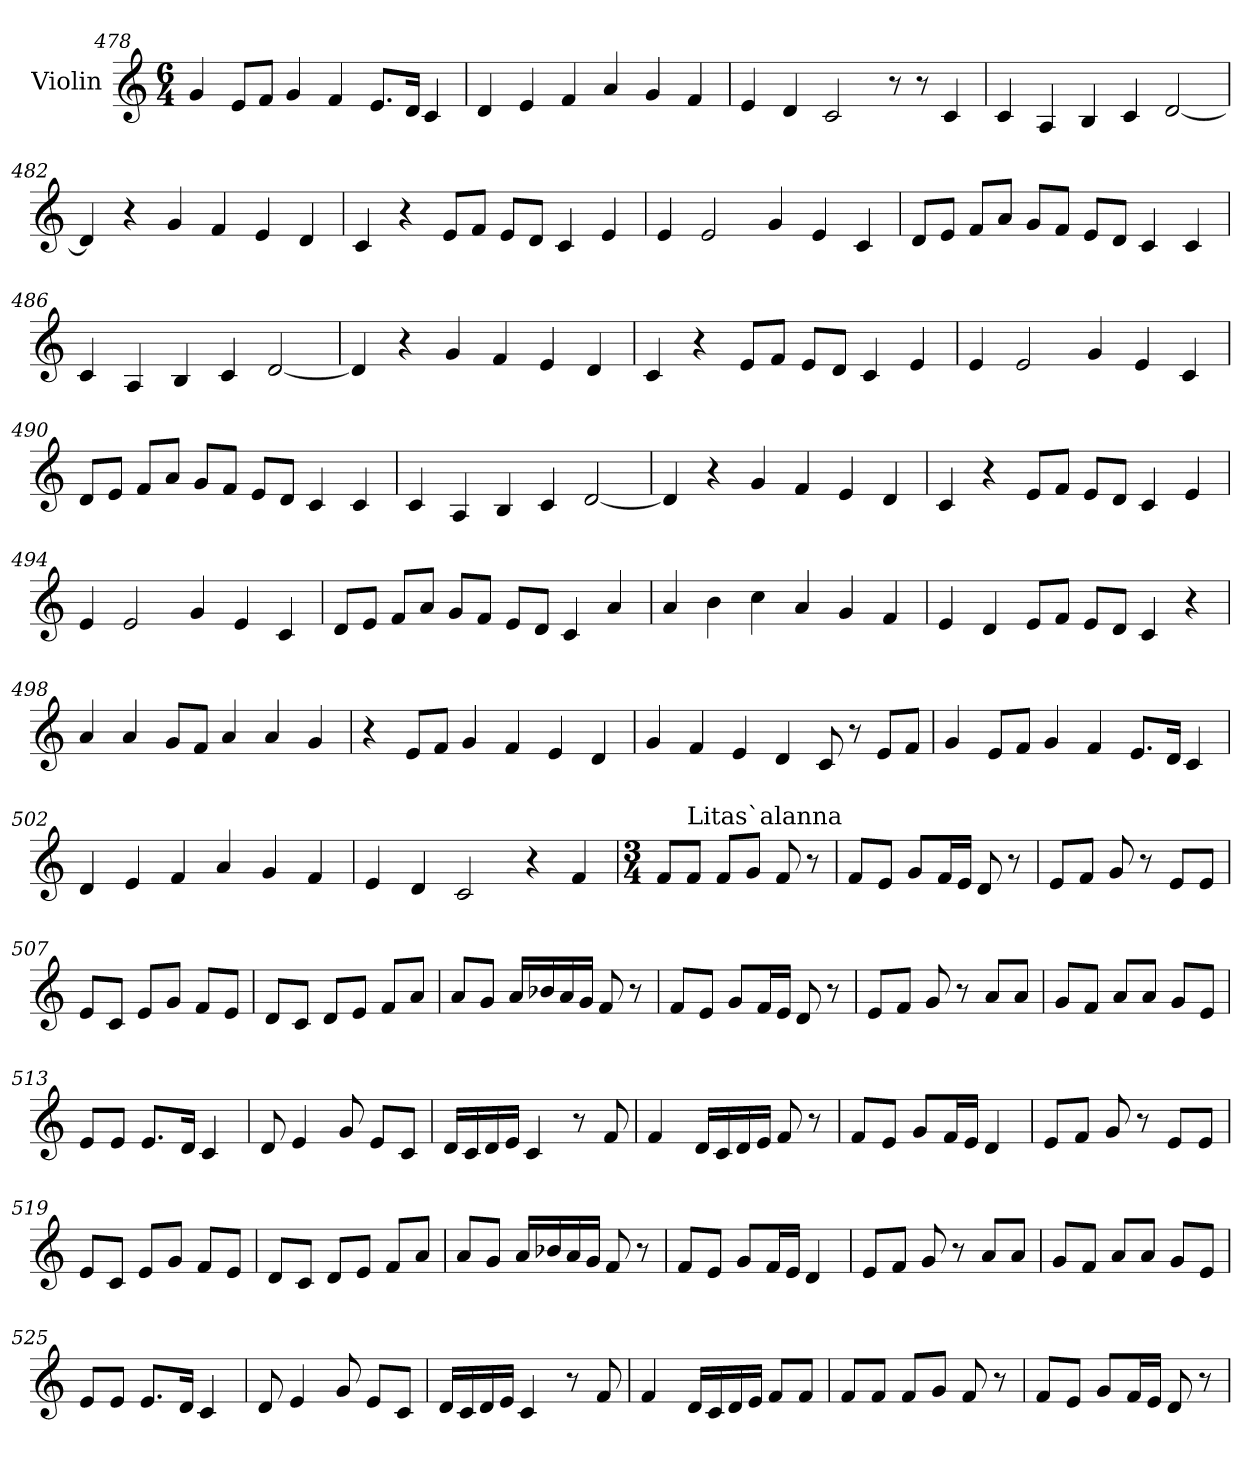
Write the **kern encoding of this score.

**kern
*part1
*staff1
*I"Violin
*clefG2
*k[]
*C:
*M6/4
=478
4g/
8e/L
8f/J
4g/
4f/
8.e/L
16d/Jk
4c/
!!LO:PB:g=z
=479
4d/
4e/
4f/
4a/
4g/
4f/
=480
4e/
4d/
2c/
8r
8r
4c/
!!LO:PB:g=z
=481
4c/
4A/
4B/
4c/
[2d/
=482
4d/]
4r
4g/
4f/
4e/
4d/
!!LO:PB:g=z
=483
4c/
4r
8e/L
8f/J
8e/L
8d/J
4c/
4e/
=484
4e/
2e/
4g/
4e/
4c/
!!LO:PB:g=z
=485
8d/L
8e/J
8f/L
8a/J
8g/L
8f/J
8e/L
8d/J
4c/
4c/
=486
4c/
4A/
4B/
4c/
[2d/
!!LO:PB:g=z
=487
4d/]
4r
4g/
4f/
4e/
4d/
=488
4c/
4r
8e/L
8f/J
8e/L
8d/J
4c/
4e/
!!LO:PB:g=z
=489
4e/
2e/
4g/
4e/
4c/
=490
8d/L
8e/J
8f/L
8a/J
8g/L
8f/J
8e/L
8d/J
4c/
4c/
!!LO:PB:g=z
=491
4c/
4A/
4B/
4c/
[2d/
=492
4d/]
4r
4g/
4f/
4e/
4d/
!!LO:PB:g=z
=493
4c/
4r
8e/L
8f/J
8e/L
8d/J
4c/
4e/
=494
4e/
2e/
4g/
4e/
4c/
!!LO:PB:g=z
=495
8d/L
8e/J
8f/L
8a/J
8g/L
8f/J
8e/L
8d/J
4c/
4a/
=496
4a/
4b\
4cc\
4a/
4g/
4f/
!!LO:PB:g=z
=497
4e/
4d/
8e/L
8f/J
8e/L
8d/J
4c/
4r
=498
4a/
4a/
8g/L
8f/J
4a/
4a/
4g/
!!LO:PB:g=z
=499
4r
8e/L
8f/J
4g/
4f/
4e/
4d/
=500
4g/
4f/
4e/
4d/
8c/
8r
8e/L
8f/J
=501
4g/
8e/L
8f/J
4g/
4f/
8.e/L
16d/Jk
4c/
!!LO:PB:g=z
=502
4d/
4e/
4f/
4a/
4g/
4f/
=503
4e/
4d/
2c/
4r
4f/
!!LO:PB:g=z
=504
*M3/4
*MM65
8f/L
!LO:TX:a:t=Litas`alanna
8f/J
8f/L
8g/J
8f/
8r
=505
8f/L
8e/J
8g/L
16f/L
16e/JJ
8d/
8r
!!LO:PB:g=z
=506
8e/L
8f/J
8g/
8r
8e/L
8e/J
=507
8e/L
8c/J
8e/L
8g/J
8f/L
8e/J
=508
8d/L
8c/J
8d/L
8e/J
8f/L
8a/J
!!LO:PB:g=z
=509
8a/L
8g/J
16a/LL
16b-X/
16a/
16g/JJ
8f/
8r
=510
8f/L
8e/J
8g/L
16f/L
16e/JJ
8d/
8r
!!LO:PB:g=z
=511
8e/L
8f/J
8g/
8r
8a/L
8a/J
=512
8g/L
8f/J
8a/L
8a/J
8g/L
8e/J
=513
8e/L
8e/J
8.e/L
16d/Jk
4c/
=514
8d/
4e/
8g/
8e/L
8c/J
!!LO:PB:g=z
=515
16d/LL
16c/
16d/
16e/JJ
4c/
8r
8f/
=516
4f/
16d/LL
16c/
16d/
16e/JJ
8f/
8r
!!LO:PB:g=z
=517
8f/L
8e/J
8g/L
16f/L
16e/JJ
4d/
=518
8e/L
8f/J
8g/
8r
8e/L
8e/J
=519
8e/L
8c/J
8e/L
8g/J
8f/L
8e/J
!!LO:PB:g=z
=520
8d/L
8c/J
8d/L
8e/J
8f/L
8a/J
=521
8a/L
8g/J
16a/LL
16b-X/
16a/
16g/JJ
8f/
8r
!!LO:PB:g=z
=522
8f/L
8e/J
8g/L
16f/L
16e/JJ
4d/
=523
8e/L
8f/J
8g/
8r
8a/L
8a/J
=524
8g/L
8f/J
8a/L
8a/J
8g/L
8e/J
=525
8e/L
8e/J
8.e/L
16d/Jk
4c/
!!LO:PB:g=z
=526
8d/
4e/
8g/
8e/L
8c/J
=527
16d/LL
16c/
16d/
16e/JJ
4c/
8r
8f/
!!LO:PB:g=z
=528
4f/
16d/LL
16c/
16d/
16e/JJ
8f/L
8f/J
=529
8f/L
8f/J
8f/L
8g/J
8f/
8r
=530
8f/L
8e/J
8g/L
16f/L
16e/JJ
8d/
8r
=
*-
